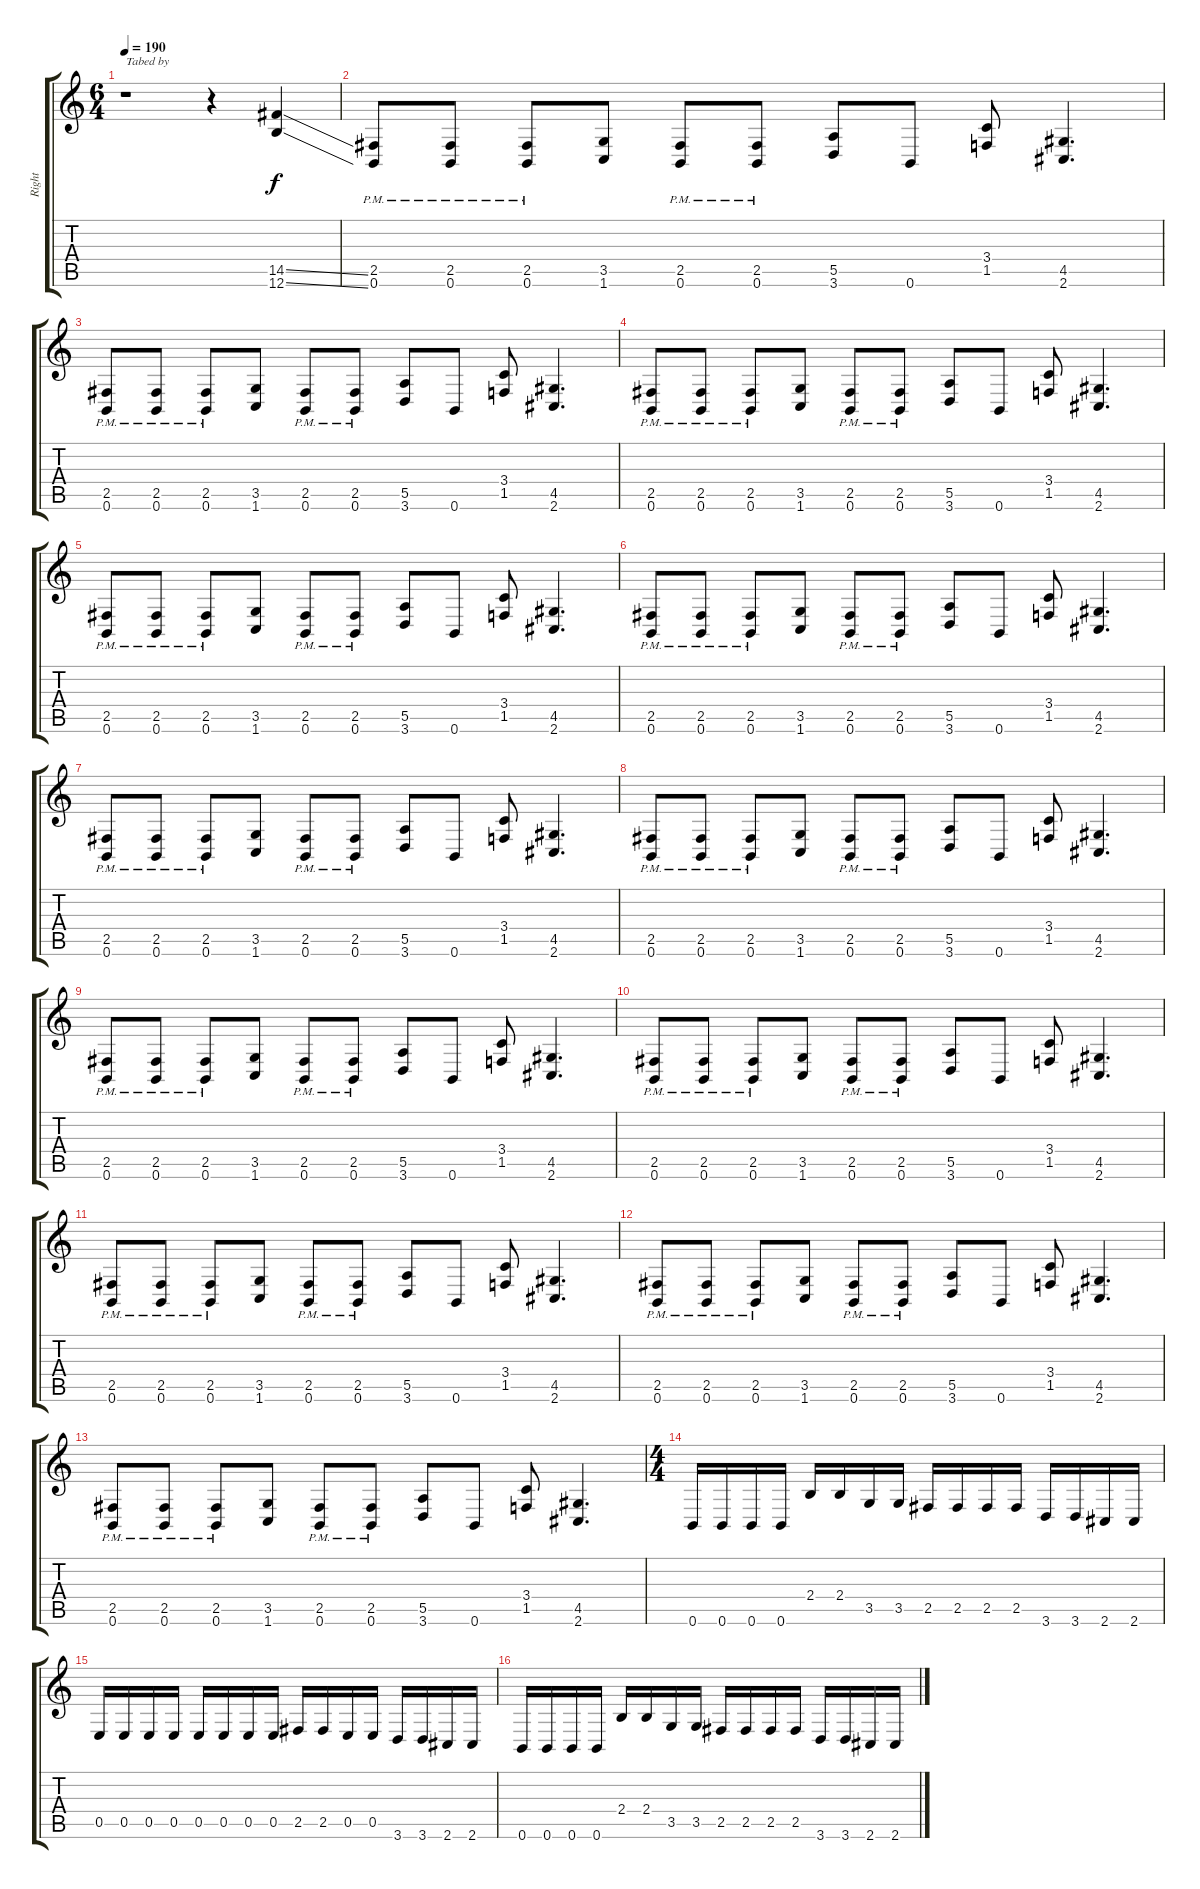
\track ("Right" "Right") {instrument distortionguitar}
\staff {score tabs}
\tuning (B3 Gb3 D3 A2 E2 B1) {hide}
\ts (6 4)
\tempo 190
\clef g2
\ks c
r.1{txt "Tabed by" dy f instrument distortionguitar} r.4 (14.5{ss} 12.6{ss}).4 |
(2.5{pm} 0.6{pm}).8 (2.5{pm} 0.6{pm}).8 (2.5{pm} 0.6{pm}).8 (3.5 1.6).8 (2.5{pm} 0.6{pm}).8 (2.5{pm} 0.6{pm}).8 (5.5 3.6).8 0.6.8 (3.4 1.5).8 (4.5 2.6).4{d} |
(2.5{pm} 0.6{pm}).8 (2.5{pm} 0.6{pm}).8 (2.5{pm} 0.6{pm}).8 (3.5 1.6).8 (2.5{pm} 0.6{pm}).8 (2.5{pm} 0.6{pm}).8 (5.5 3.6).8 0.6.8 (3.4 1.5).8 (4.5 2.6).4{d} |
(2.5{pm} 0.6{pm}).8 (2.5{pm} 0.6{pm}).8 (2.5{pm} 0.6{pm}).8 (3.5 1.6).8 (2.5{pm} 0.6{pm}).8 (2.5{pm} 0.6{pm}).8 (5.5 3.6).8 0.6.8 (3.4 1.5).8 (4.5 2.6).4{d} |
(2.5{pm} 0.6{pm}).8 (2.5{pm} 0.6{pm}).8 (2.5{pm} 0.6{pm}).8 (3.5 1.6).8 (2.5{pm} 0.6{pm}).8 (2.5{pm} 0.6{pm}).8 (5.5 3.6).8 0.6.8 (3.4 1.5).8 (4.5 2.6).4{d} |
(2.5{pm} 0.6{pm}).8 (2.5{pm} 0.6{pm}).8 (2.5{pm} 0.6{pm}).8 (3.5 1.6).8 (2.5{pm} 0.6{pm}).8 (2.5{pm} 0.6{pm}).8 (5.5 3.6).8 0.6.8 (3.4 1.5).8 (4.5 2.6).4{d} |
(2.5{pm} 0.6{pm}).8 (2.5{pm} 0.6{pm}).8 (2.5{pm} 0.6{pm}).8 (3.5 1.6).8 (2.5{pm} 0.6{pm}).8 (2.5{pm} 0.6{pm}).8 (5.5 3.6).8 0.6.8 (3.4 1.5).8 (4.5 2.6).4{d} |
(2.5{pm} 0.6{pm}).8 (2.5{pm} 0.6{pm}).8 (2.5{pm} 0.6{pm}).8 (3.5 1.6).8 (2.5{pm} 0.6{pm}).8 (2.5{pm} 0.6{pm}).8 (5.5 3.6).8 0.6.8 (3.4 1.5).8 (4.5 2.6).4{d} |
(2.5{pm} 0.6{pm}).8 (2.5{pm} 0.6{pm}).8 (2.5{pm} 0.6{pm}).8 (3.5 1.6).8 (2.5{pm} 0.6{pm}).8 (2.5{pm} 0.6{pm}).8 (5.5 3.6).8 0.6.8 (3.4 1.5).8 (4.5 2.6).4{d} |
(2.5{pm} 0.6{pm}).8 (2.5{pm} 0.6{pm}).8 (2.5{pm} 0.6{pm}).8 (3.5 1.6).8 (2.5{pm} 0.6{pm}).8 (2.5{pm} 0.6{pm}).8 (5.5 3.6).8 0.6.8 (3.4 1.5).8 (4.5 2.6).4{d} |
(2.5{pm} 0.6{pm}).8 (2.5{pm} 0.6{pm}).8 (2.5{pm} 0.6{pm}).8 (3.5 1.6).8 (2.5{pm} 0.6{pm}).8 (2.5{pm} 0.6{pm}).8 (5.5 3.6).8 0.6.8 (3.4 1.5).8 (4.5 2.6).4{d} |
(2.5{pm} 0.6{pm}).8 (2.5{pm} 0.6{pm}).8 (2.5{pm} 0.6{pm}).8 (3.5 1.6).8 (2.5{pm} 0.6{pm}).8 (2.5{pm} 0.6{pm}).8 (5.5 3.6).8 0.6.8 (3.4 1.5).8 (4.5 2.6).4{d} |
(2.5{pm} 0.6{pm}).8 (2.5{pm} 0.6{pm}).8 (2.5{pm} 0.6{pm}).8 (3.5 1.6).8 (2.5{pm} 0.6{pm}).8 (2.5{pm} 0.6{pm}).8 (5.5 3.6).8 0.6.8 (3.4 1.5).8 (4.5 2.6).4{d} |
\ts (4 4)
0.6.16 0.6.16 0.6.16 0.6.16 2.4.16 2.4.16 3.5.16 3.5.16 2.5.16 2.5.16 2.5.16 2.5.16 3.6.16 3.6.16 2.6.16 2.6.16 |
0.5.16 0.5.16 0.5.16 0.5.16 0.5.16 0.5.16 0.5.16 0.5.16 2.5.16 2.5.16 0.5.16 0.5.16 3.6.16 3.6.16 2.6.16 2.6.16 |
0.6.16 0.6.16 0.6.16 0.6.16 2.4.16 2.4.16 3.5.16 3.5.16 2.5.16 2.5.16 2.5.16 2.5.16 3.6.16 3.6.16 2.6.16 2.6.16
